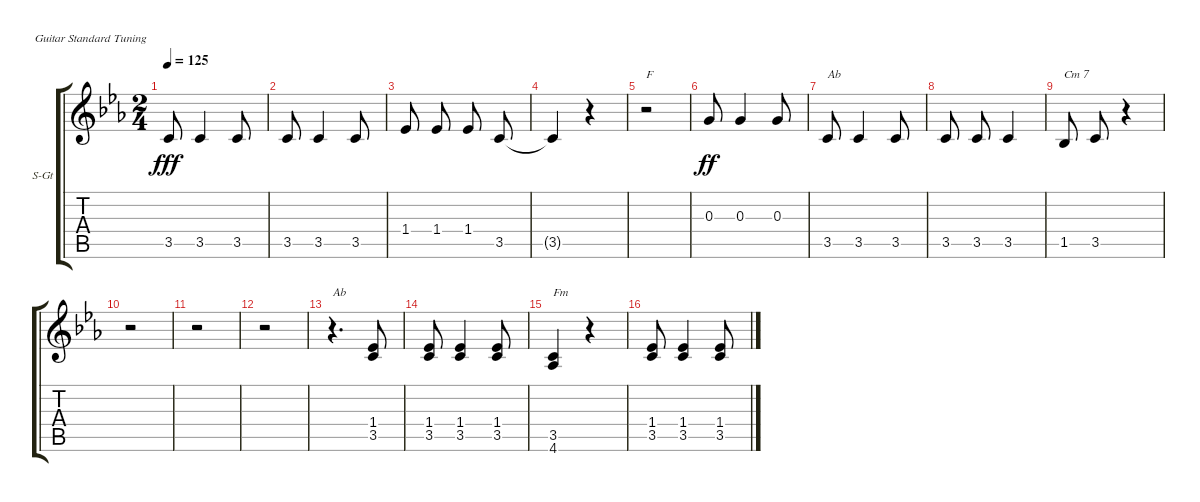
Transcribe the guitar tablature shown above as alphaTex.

\bracketExtendMode groupsimilarinstruments
\firstSystemTrackNameOrientation horizontal
\otherSystemsTrackNameOrientation horizontal
\track ("ìåëîäèÿ" "S-Gt") {instrument accordion}
\staff {score tabs}
\tuning (E4 B3 G3 D3 A2 E2)
\displaytranspose 12
\ts (2 4)
\tempo 125
\clef g2
\ks cminor
3.5.8{dy fff} 3.5.4 3.5.8 |
3.5.8 3.5.4 3.5.8 |
1.4.8{beam split} 1.4.8{beam split} 1.4.8{beam split} 3.5.8 |
3.5{t}.4 r.4 |
r.2{txt "F"} |
0.3.8{dy ff} 0.3.4 0.3.8 |
3.5.8{txt "Ab"} 3.5.4 3.5.8 |
3.5.8{beam split} 3.5.8 3.5.4 |
1.5.8{txt "Cm 7" beam split} 3.5.8 r.4 |
r.2 |
r.2 |
r.2 |
r.4{d txt "Ab"} (1.4 3.5).8 |
(1.4 3.5).8 (1.4 3.5).4 (1.4 3.5).8 |
(3.5 4.6).4{txt "Fm"} r.4 |
(1.4 3.5).8 (1.4 3.5).4 (1.4 3.5).8
